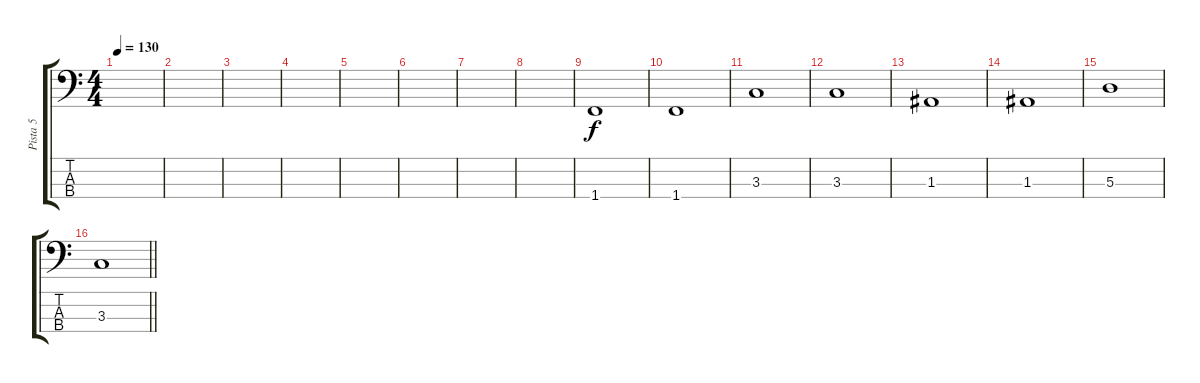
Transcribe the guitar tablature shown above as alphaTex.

\track ("Pista 5" "Pista 5") {instrument electricbassfinger}
\staff {score tabs}
\tuning (G2 D2 A1 E1) {hide}
\ts (4 4)
\tempo 130
\clef f4
\ks c
|
|
|
|
|
|
|
|
1.4.1 |
1.4.1 |
3.3.1 |
3.3.1 |
1.3.1 |
1.3.1 |
5.3.1 |
\barLineRight lightlight
3.3.1
